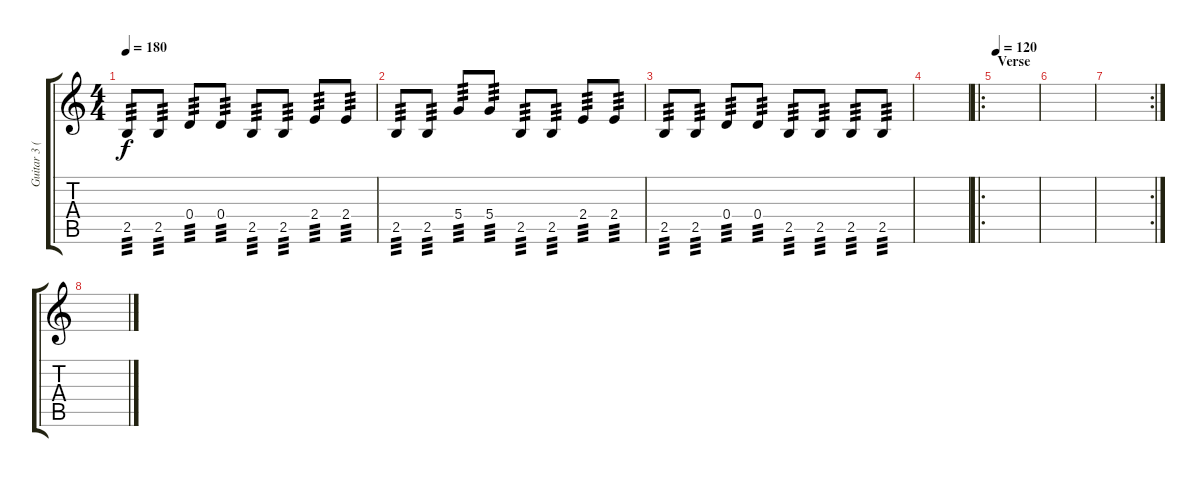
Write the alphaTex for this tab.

\track ("Guitar 3 (electric)" "Guitar 3 (") {instrument overdrivenguitar}
\staff {score tabs}
\tuning (E4 B3 G3 D3 A2 E2) {hide}
\ts (4 4)
\tempo 180
\clef g2
\ks c
2.5.8{tp 3 dy f} 2.5.8{tp 3} 0.4.8{tp 3} 0.4.8{tp 3} 2.5.8{tp 3} 2.5.8{tp 3} 2.4.8{tp 3} 2.4.8{tp 3} |
2.5.8{tp 3} 2.5.8{tp 3} 5.4.8{tp 3} 5.4.8{tp 3} 2.5.8{tp 3} 2.5.8{tp 3} 2.4.8{tp 3} 2.4.8{tp 3} |
2.5.8{tp 3} 2.5.8{tp 3} 0.4.8{tp 3} 0.4.8{tp 3} 2.5.8{tp 3} 2.5.8{tp 3} 2.5.8{tp 3} 2.5.8{tp 3} |
|
\ro
\section ("" "Verse")
\tempo 120
|
|
\rc 2
|
\section ("" "")
